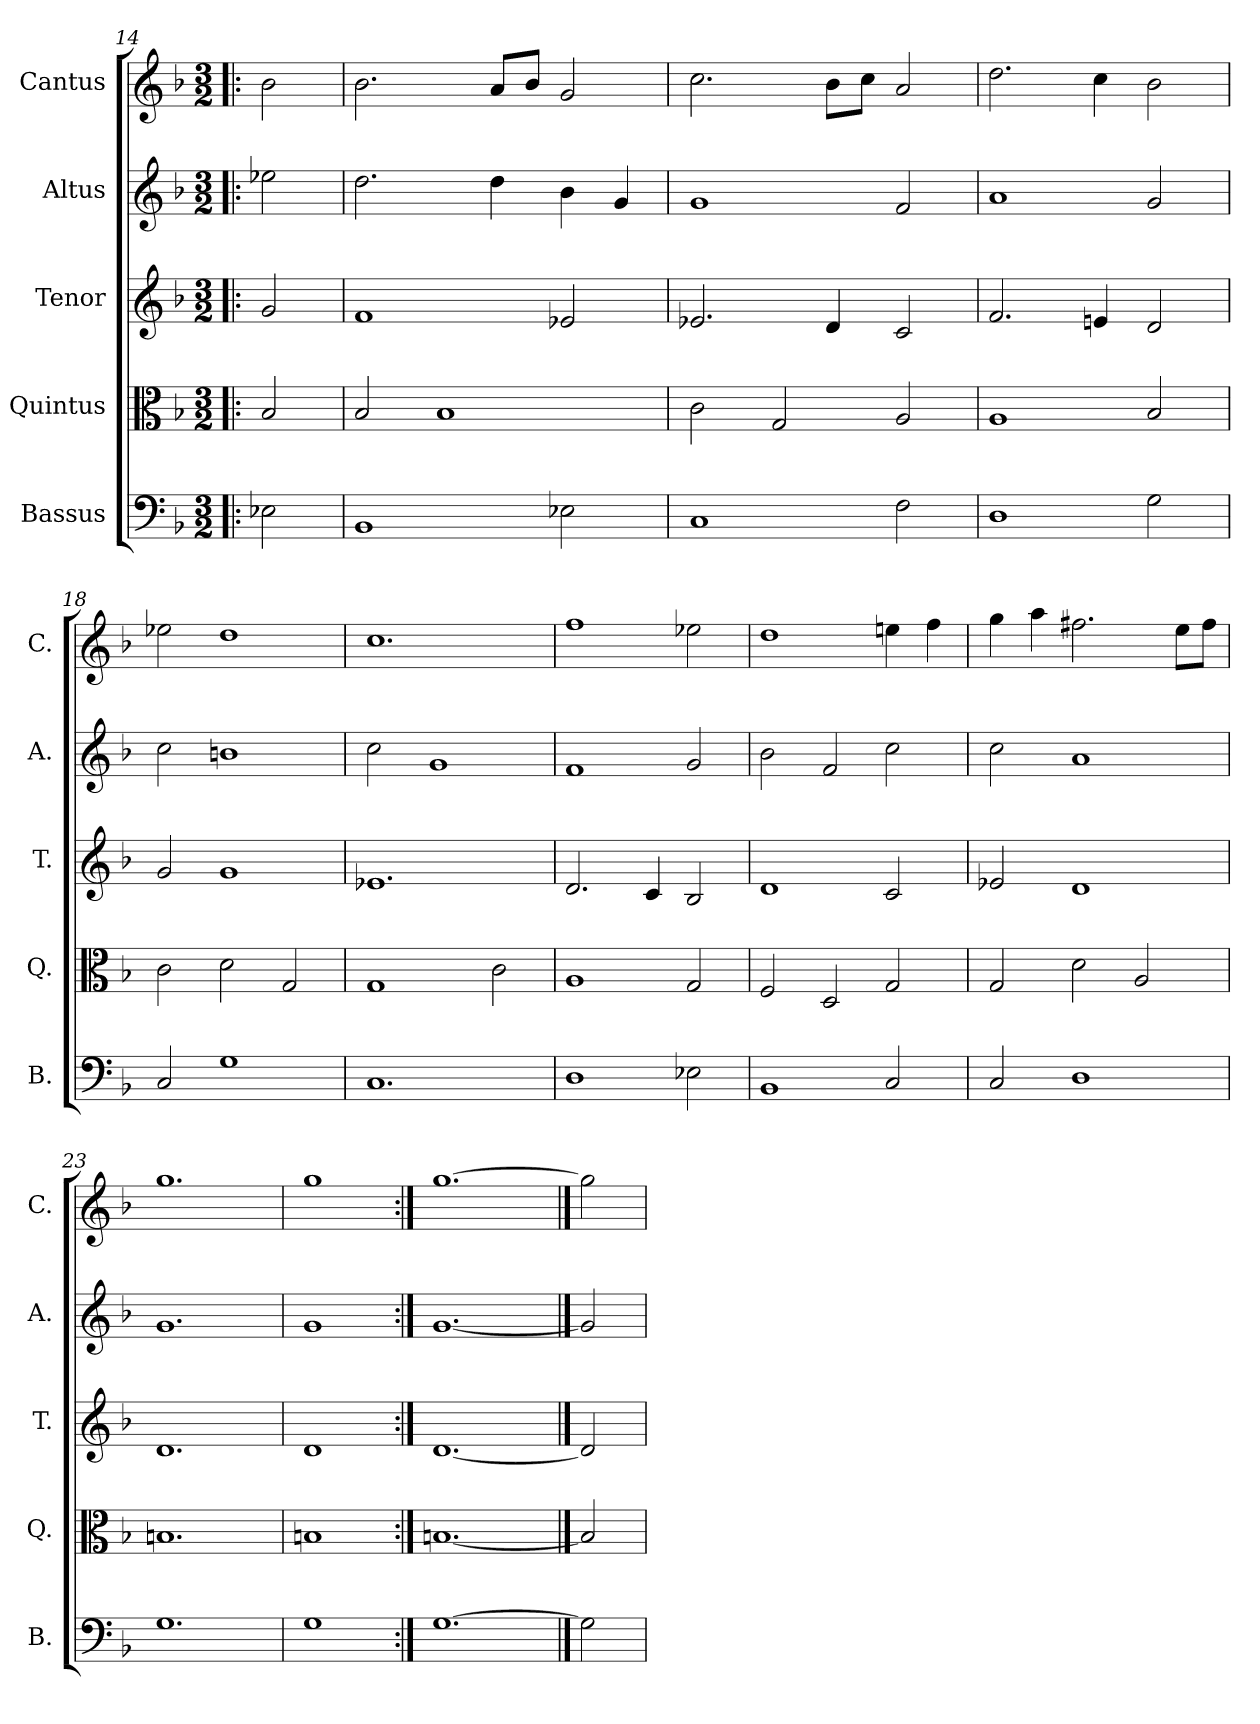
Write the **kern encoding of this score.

**kern	**kern	**kern	**kern	**kern
*part5	*part4	*part3	*part2	*part1
*staff5	*staff4	*staff3	*staff2	*staff1
*I"Bassus	*I"Quintus	*I"Tenor	*I"Altus	*I"Cantus
*I'B.	*I'Q.	*I'T.	*I'A.	*I'C.
*clefF4	*clefC3	*clefG2	*clefG2	*clefG2
*k[b-]	*k[b-]	*k[b-]	*k[b-]	*k[b-]
*F:	*F:	*F:	*F:	*F:
*M3/2	*M3/2	*M3/2	*M3/2	*M3/2
=14!|:	=14!|:	=14!|:	=14!|:	=14!|:
2E-X\	2B-/	2g/	2ee-X\	2b-\
!!LO:PB:g=z
=15	=15	=15	=15	=15
1BB-	2B-/	1f	2.dd\	2.b-\
.	1B-	.	.	.
.	.	.	4dd\	8a/L
.	.	.	.	8b-/J
2E-X\	.	2e-X/	4b-\	2g/
.	.	.	4g/	.
=16	=16	=16	=16	=16
1C	2c\	2.e-X/	1g	2.cc\
.	2G/	.	.	.
.	.	4d/	.	8b-\L
.	.	.	.	8cc\J
2F\	2A/	2c/	2f/	2a/
=17	=17	=17	=17	=17
1D	1A	2.f/	1a	2.dd\
.	.	4en/	.	4cc\
2G\	2B-/	2d/	2g/	2b-\
=18	=18	=18	=18	=18
2C/	2c\	2g/	2cc\	2ee-X\
1G	2d\	1g	1bn	1dd
.	2G/	.	.	.
=19	=19	=19	=19	=19
1.C	1G	1.e-X	2cc\	1.cc
.	.	.	1g	.
.	2c\	.	.	.
!!LO:PB:g=z
=20	=20	=20	=20	=20
1D	1A	2.d/	1f	1ff
.	.	4c/	.	.
2E-X\	2G/	2B-/	2g/	2ee-X\
=21	=21	=21	=21	=21
1BB-	2F/	1d	2b-\	1dd
.	2D/	.	2f/	.
2C/	2G/	2c/	2cc\	4een\
.	.	.	.	4ff\
=22	=22	=22	=22	=22
2C/	2G/	2e-X/	2cc\	4gg\
.	.	.	.	4aa\
1D	2d\	1d	1a	2.ff#X\
.	2A/	.	.	.
.	.	.	.	8ee\L
.	.	.	.	8ff#\J
=23	=23	=23	=23	=23
1.G	1.Bn	1.d	1.g	1.gg
=24	=24	=24	=24	=24
1G	1Bn	1d	1g	1gg
=25:|!	=25:|!	=25:|!	=25:|!	=25:|!
[1.G	[1.Bn	[1.d	[1.g	[1.gg
==26	==26	==26	==26	==26
2G]	2B]	2d]	2g]	2gg]
=	=	=	=	=
*-	*-	*-	*-	*-
